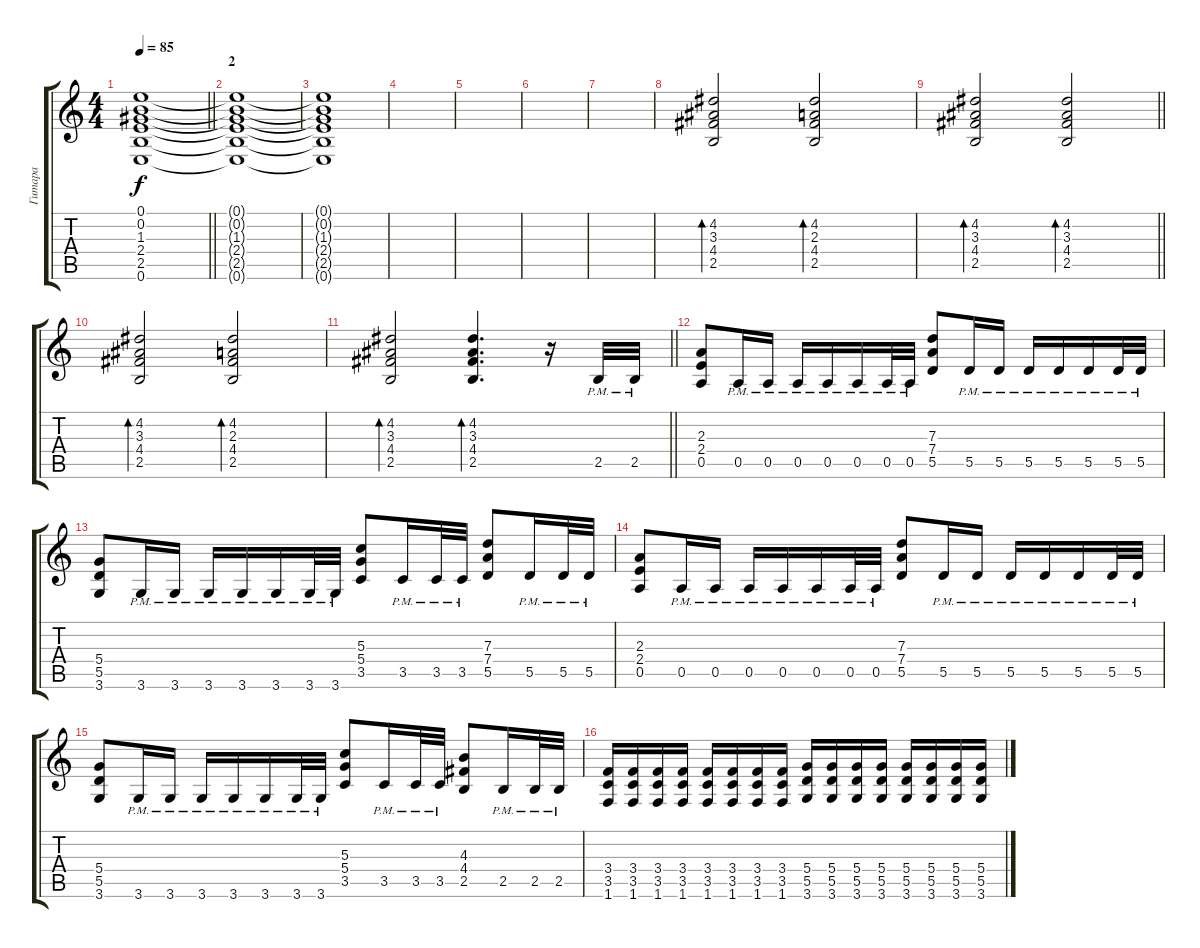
\track ("Гитара" "Гитара") {instrument acousticguitarsteel}
\staff {score tabs}
\tuning (E4 B3 G3 D3 A2 E2) {hide}
\ts (4 4)
\tempo 85
\clef g2
\barLineRight lightlight
\ks c
(0.1 0.2 1.3 2.4 2.5 0.6).1{dy f} |
\section ("" "2")
(0.1{t} 0.2{t} 1.3{t} 2.4{t} 2.5{t} 0.6{t}).1 |
(0.1{t} 0.2{t} 1.3{t} 2.4{t} 2.5{t} 0.6{t}).1 |
|
|
|
|
(4.2 3.3 4.4 2.5).2{bd 240 balance 3} (4.2 2.3 4.4 2.5).2{bd 240 balance 13} |
\barLineRight lightlight
(4.2 3.3 4.4 2.5).2{bd 240 balance 3} (4.2 3.3 4.4 2.5).2{bd 240 balance 13} |
(4.2 3.3 4.4 2.5).2{bd 240 balance 3} (4.2 2.3 4.4 2.5).2{bd 240 balance 13} |
\barLineRight lightlight
(4.2 3.3 4.4 2.5).2{bd 240 balance 3} (4.2 3.3 4.4 2.5).4{d bd 240 balance 13} r.16 2.5{pm}.32{volume 13 balance 0 instrument distortionguitar} 2.5{pm}.32 |
(2.3 2.4 0.5).8 0.5{pm}.16 0.5{pm}.16 0.5{pm}.16 0.5{pm}.16 0.5{pm}.16 0.5{pm}.32 0.5{pm}.32 (7.3 7.4 5.5).8 5.5{pm}.16 5.5{pm}.16 5.5{pm}.16 5.5{pm}.16 5.5{pm}.16 5.5{pm}.32 5.5{pm}.32 |
(5.4 5.5 3.6).8 3.6{pm}.16 3.6{pm}.16 3.6{pm}.16 3.6{pm}.16 3.6{pm}.16 3.6{pm}.32 3.6{pm}.32 (5.3 5.4 3.5).8 3.5{pm}.16 3.5{pm}.32 3.5{pm}.32 (7.3 7.4 5.5).8 5.5{pm}.16 5.5{pm}.32 5.5{pm}.32 |
(2.3 2.4 0.5).8 0.5{pm}.16 0.5{pm}.16 0.5{pm}.16 0.5{pm}.16 0.5{pm}.16 0.5{pm}.32 0.5{pm}.32 (7.3 7.4 5.5).8 5.5{pm}.16 5.5{pm}.16 5.5{pm}.16 5.5{pm}.16 5.5{pm}.16 5.5{pm}.32 5.5{pm}.32 |
(5.4 5.5 3.6).8 3.6{pm}.16 3.6{pm}.16 3.6{pm}.16 3.6{pm}.16 3.6{pm}.16 3.6{pm}.32 3.6{pm}.32 (5.3 5.4 3.5).8 3.5{pm}.16 3.5{pm}.32 3.5{pm}.32 (4.3 4.4 2.5).8 2.5{pm}.16 2.5{pm}.32 2.5{pm}.32 |
(3.4 3.5 1.6).16 (3.4 3.5 1.6).16 (3.4 3.5 1.6).16 (3.4 3.5 1.6).16 (3.4 3.5 1.6).16 (3.4 3.5 1.6).16 (3.4 3.5 1.6).16 (3.4 3.5 1.6).16 (5.4 5.5 3.6).16 (5.4 5.5 3.6).16 (5.4 5.5 3.6).16 (5.4 5.5 3.6).16 (5.4 5.5 3.6).16 (5.4 5.5 3.6).16 (5.4 5.5 3.6).16 (5.4 5.5 3.6).16
